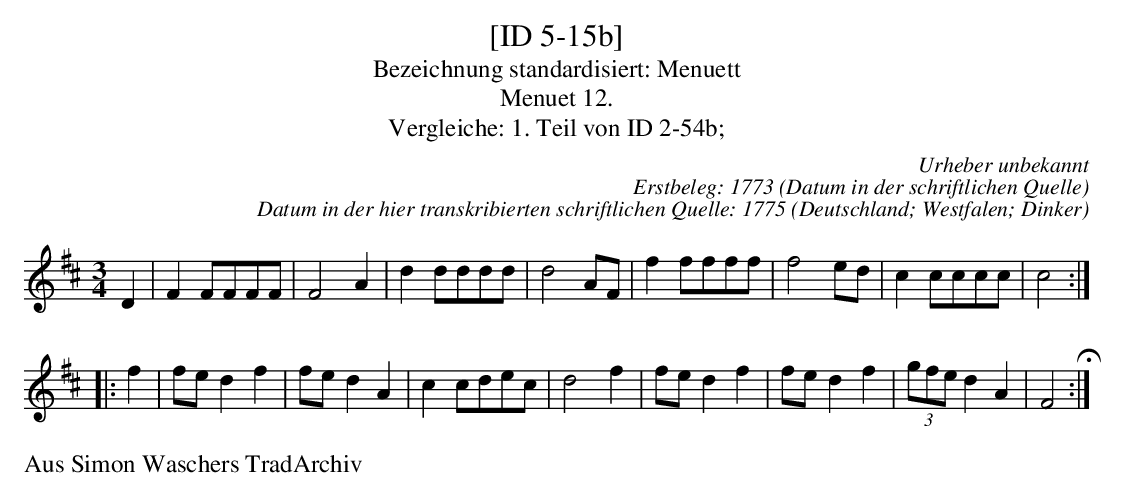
X:1
T:[ID 5-15b]
T:Bezeichnung standardisiert: Menuett
T:Menuet 12.
T:Vergleiche: 1. Teil von ID 2-54b;
C:Urheber unbekannt
C:Erstbeleg: 1773 (Datum in der schriftlichen Quelle)
C:Datum in der hier transkribierten schriftlichen Quelle: 1775
O:Deutschland; Westfalen; Dinker
L:1/8
M:3/4
K:D
D2 |\ %auftakt
F2FFFF | F4A2 | d2dddd | d4AF | f2ffff | f4ed | c2cccc | c4 ::
f2 |\ %auftakt
fed2f2 | fed2A2 | c2cdec | d4f2 | fed2f2 | fed2f2 | (3gfed2A2 | F4 H:|
